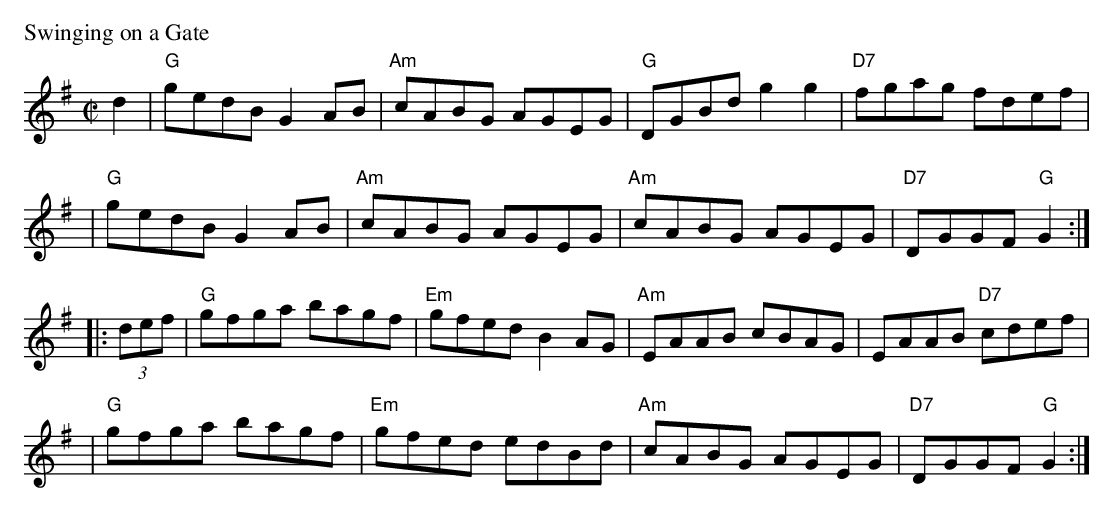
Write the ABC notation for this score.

X:1
P: Swinging on a Gate
M: C|
L: 1/8
K: G
d2 \
| "G"gedB G2AB | "Am"cABG AGEG | "G"DGBd g2g2 | "D7"fgag fdef |
| "G"gedB G2AB | "Am"cABG AGEG | "Am"cABG AGEG | "D7"DGGF "G"G2 :|
|: (3def \
| "G"gfga bagf | "Em"gfed B2AG | "Am"EAAB cBAG | EAAB "D7"cdef |
| "G"gfga bagf | "Em"gfed edBd | "Am"cABG AGEG | "D7"DGGF "G"G2 :|
